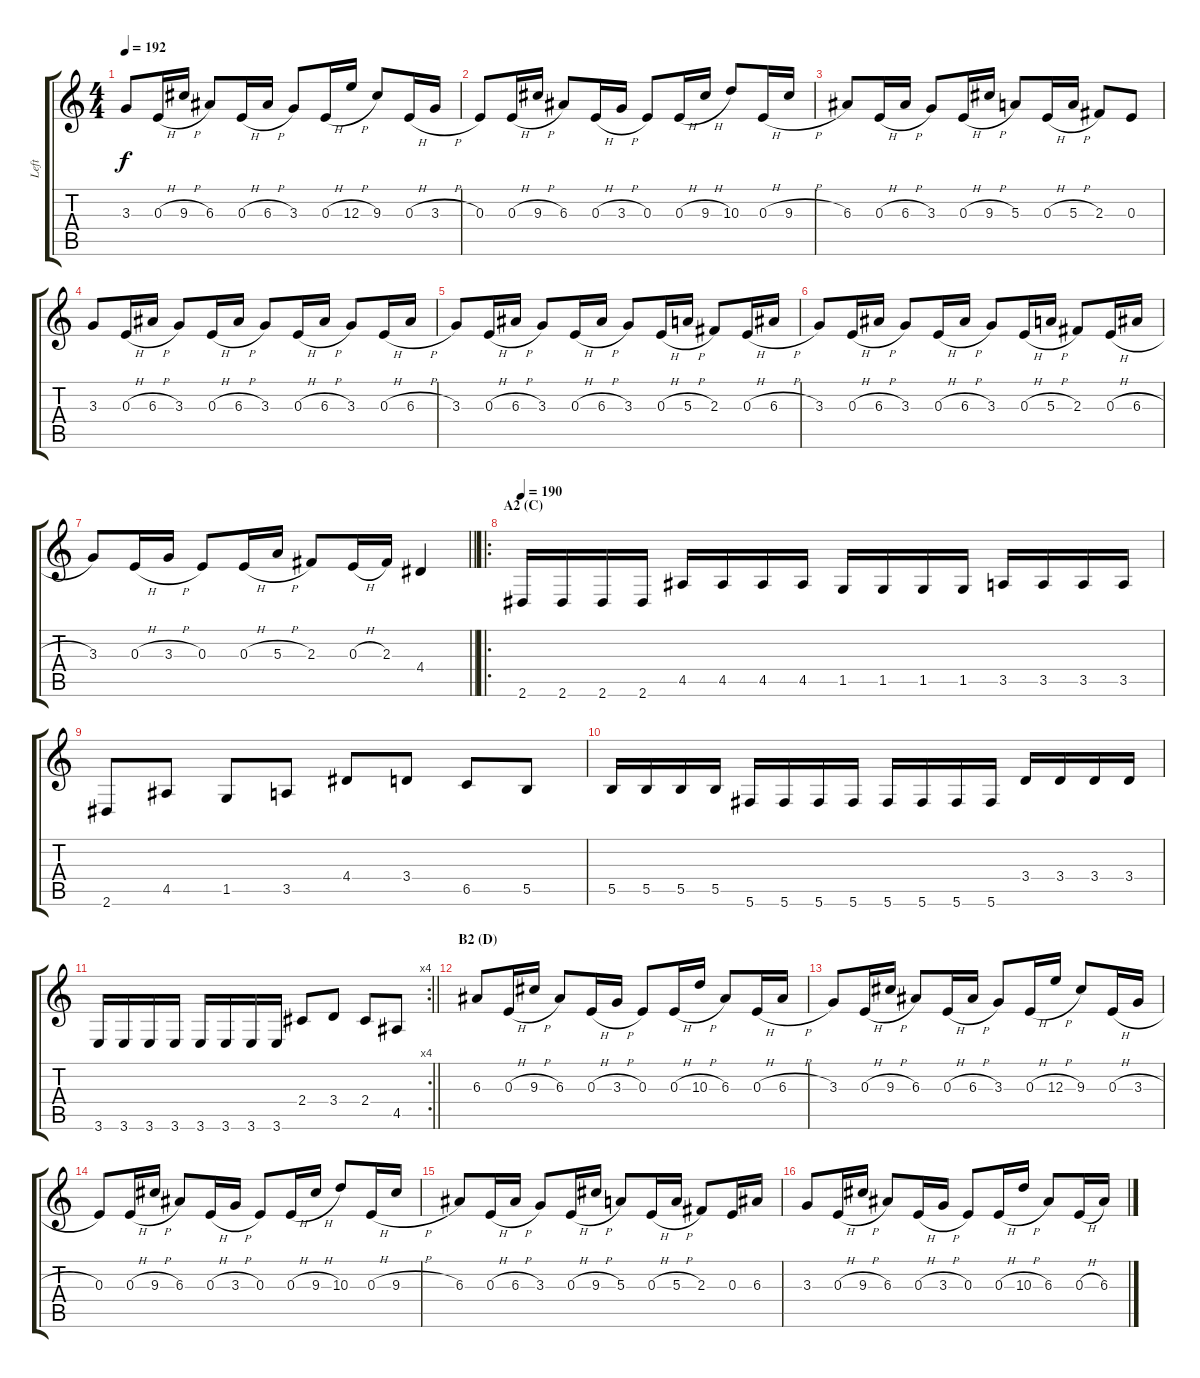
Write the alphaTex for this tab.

\track ("Left" "Left") {instrument distortionguitar}
\staff {score tabs}
\tuning (Db4 Ab3 E3 B2 Gb2 Db2) {hide}
\ts (4 4)
\tempo 192
\clef g2
\ks c
3.3.8{dy f} 0.3{h}.16 9.3{h}.16 6.3.8 0.3{h}.16 6.3{h}.16 3.3.8 0.3{h}.16 12.3{h}.16 9.3.8 0.3{h}.16 3.3{h}.16 |
0.3.8 0.3{h}.16 9.3{h}.16 6.3.8 0.3{h}.16 3.3{h}.16 0.3.8 0.3{h}.16 9.3{h}.16 10.3.8 0.3{h}.16 9.3{h}.16 |
6.3.8 0.3{h}.16 6.3{h}.16 3.3.8 0.3{h}.16 9.3{h}.16 5.3.8 0.3{h}.16 5.3{h}.16 2.3.8 0.3.8 |
3.3.8 0.3{h}.16 6.3{h}.16 3.3.8 0.3{h}.16 6.3{h}.16 3.3.8 0.3{h}.16 6.3{h}.16 3.3.8 0.3{h}.16 6.3{h}.16 |
3.3.8 0.3{h}.16 6.3{h}.16 3.3.8 0.3{h}.16 6.3{h}.16 3.3.8 0.3{h}.16 5.3{h}.16 2.3.8 0.3{h}.16 6.3{h}.16 |
3.3.8 0.3{h}.16 6.3{h}.16 3.3.8 0.3{h}.16 6.3{h}.16 3.3.8 0.3{h}.16 5.3{h}.16 2.3.8 0.3{h}.16 6.3{h}.16 |
\barLineRight lightlight
3.3.8 0.3{h}.16 3.3{h}.16 0.3.8 0.3{h}.16 5.3{h}.16 2.3.8 0.3{h}.16 2.3.16 4.4.4 |
\ro
\section ("" "A2 (C)")
\tempo 190
2.6.16 2.6.16 2.6.16 2.6.16 4.5.16 4.5.16 4.5.16 4.5.16 1.5.16 1.5.16 1.5.16 1.5.16 3.5.16 3.5.16 3.5.16 3.5.16 |
2.6.8 4.5.8 1.5.8 3.5.8 4.4.8 3.4.8 6.5.8 5.5.8 |
5.5.16 5.5.16 5.5.16 5.5.16 5.6.16 5.6.16 5.6.16 5.6.16 5.6.16 5.6.16 5.6.16 5.6.16 3.4.16 3.4.16 3.4.16 3.4.16 |
\rc 4
\barLineRight lightlight
3.6.16 3.6.16 3.6.16 3.6.16 3.6.16 3.6.16 3.6.16 3.6.16 2.4.8 3.4.8 2.4.8 4.5.8 |
\section ("" "B2 (D)")
6.3.8 0.3{h}.16 9.3{h}.16 6.3.8 0.3{h}.16 3.3{h}.16 0.3.8 0.3{h}.16 10.3{h}.16 6.3.8 0.3{h}.16 6.3{h}.16 |
3.3.8 0.3{h}.16 9.3{h}.16 6.3.8 0.3{h}.16 6.3{h}.16 3.3.8 0.3{h}.16 12.3{h}.16 9.3.8 0.3{h}.16 3.3{h}.16 |
0.3.8 0.3{h}.16 9.3{h}.16 6.3.8 0.3{h}.16 3.3{h}.16 0.3.8 0.3{h}.16 9.3{h}.16 10.3.8 0.3{h}.16 9.3{h}.16 |
6.3.8 0.3{h}.16 6.3{h}.16 3.3.8 0.3{h}.16 9.3{h}.16 5.3.8 0.3{h}.16 5.3{h}.16 2.3.8 0.3.16 6.3.16 |
3.3.8 0.3{h}.16 9.3{h}.16 6.3.8 0.3{h}.16 3.3{h}.16 0.3.8 0.3{h}.16 10.3{h}.16 6.3.8 0.3{h}.16 6.3{h}.16
